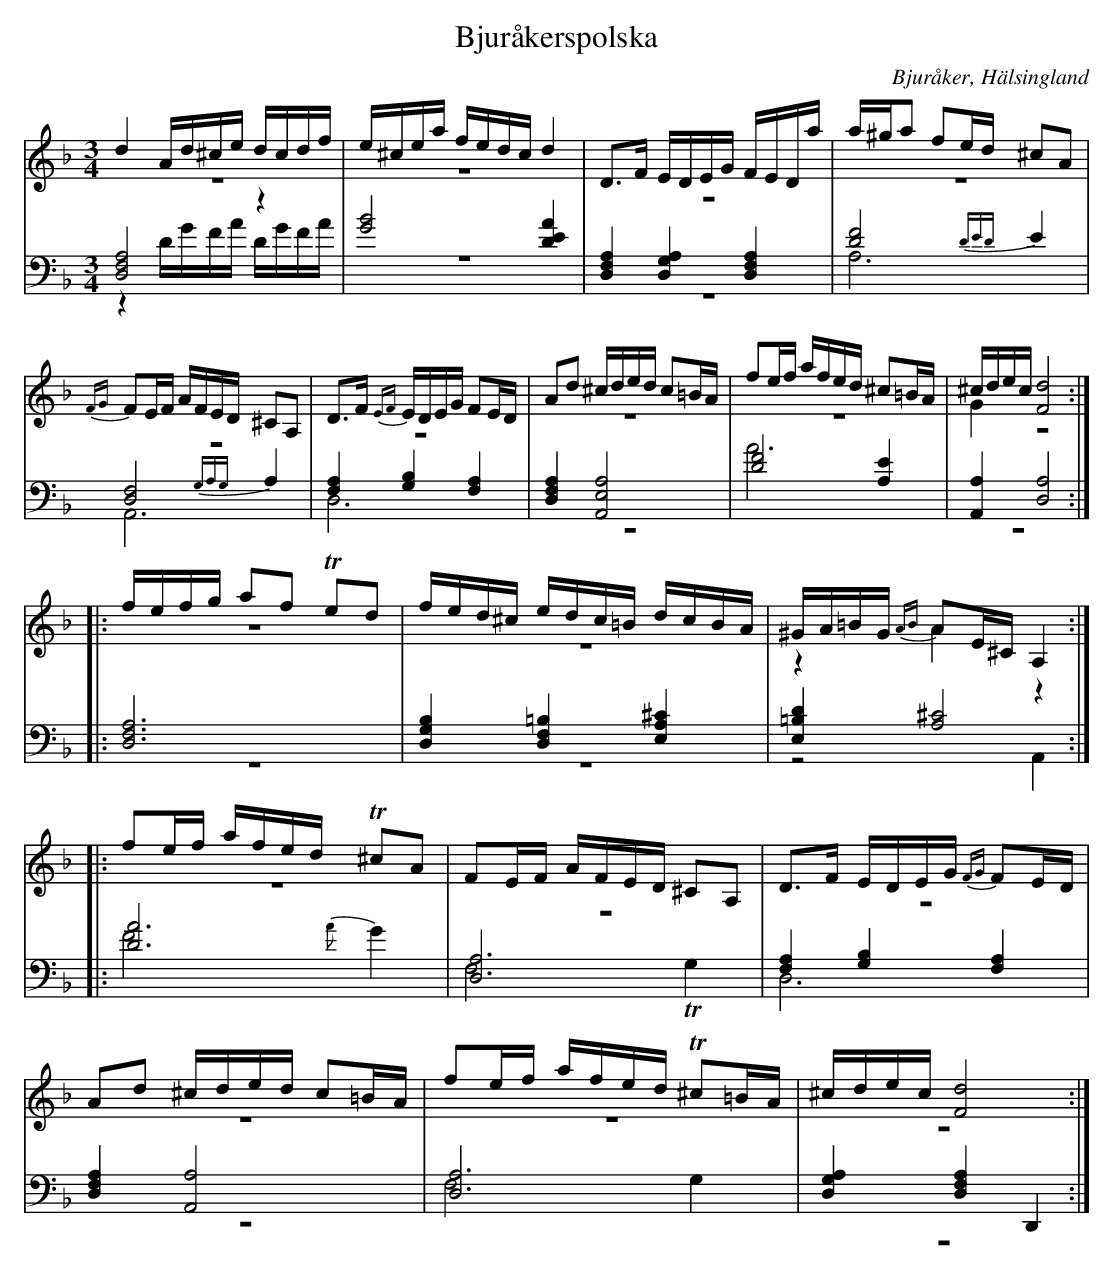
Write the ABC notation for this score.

X:1
T: Bjuråkerspolska
O: Bjuråker, Hälsingland
M: 3/4
L: 1/16
K: Dm
V:1
V:2 merge
V:3
V:4 merge
V:1
d4 Ad^ce dcdf |e^cea fedc d4|D2>F2 EDEG FEDa|a^ga2 f2ed ^c2A2|
{FG}F2EF AFED ^C2A,2|D2>F2 {EF}EDEG F2ED|A2d2 ^cded c2=BA|f2ef afed ^c2=BA|^cdec [F8d8]:|
|:fefg a2f2 Te2d2 |fed^c edc=B dcBA|^GA=BG {AB}A2E^C A,4:|
|:f2ef afed T^c2A2|F2EF AFED ^C2A,2|D2>F2 EDEG {FG}F2ED|
A2d2 ^cded c2=BA|f2ef afed T^c2=BA|^cdec [F8d8]:|
V:2
z12|z12|z12|z12|
z12|z12|z12|z12|G4 z8:|
|:z12|z12|z4 A4 z4:|
|:z12|z12|z12|
z12|z12|z12:|
V:3 clef=bass
[D,8F,8A,8] z4|[G8B8] [D4E4A4]|[D,4F,4A,4] [D,4G,4A,4] [D,4F,4A,4]|[D8F8] {DED}E4|
[D,8F,8] {G,A,G,}A,4|[F,4A,4] [G,4B,4] [F,4A,4]|[D,4F,4A,4] [A,,8E,8A,8]|[D8F8] [A,4E4]|[A,,4A,4] [D,8A,8]:|
|:[D,12F,12A,12]|[D,4G,4B,4] [D,4F,4=B,4][E,4A,4^C4]|[E,4=B,4D4] [A,8^C8]:|
|:[D12A12]|[D,12A,12]|[F,4A,4] [G,4B,4] [F,4A,4]|
[D,4F,4A,4] [A,,8A,8]|[D,12A,12]|[D,4G,4A,4] [D,4F,4A,4] D,,4:|
V:4 clef=bass
z4 DGFA DGFA|z12|z12|A,12|
A,,12|D,12|z12|A12|z12:|
|:z12|z12|z8 A,,4:|
|:F8 {A}G4|F,8 TG,4|D,12|
z12|F,8 G,4|z12:|
